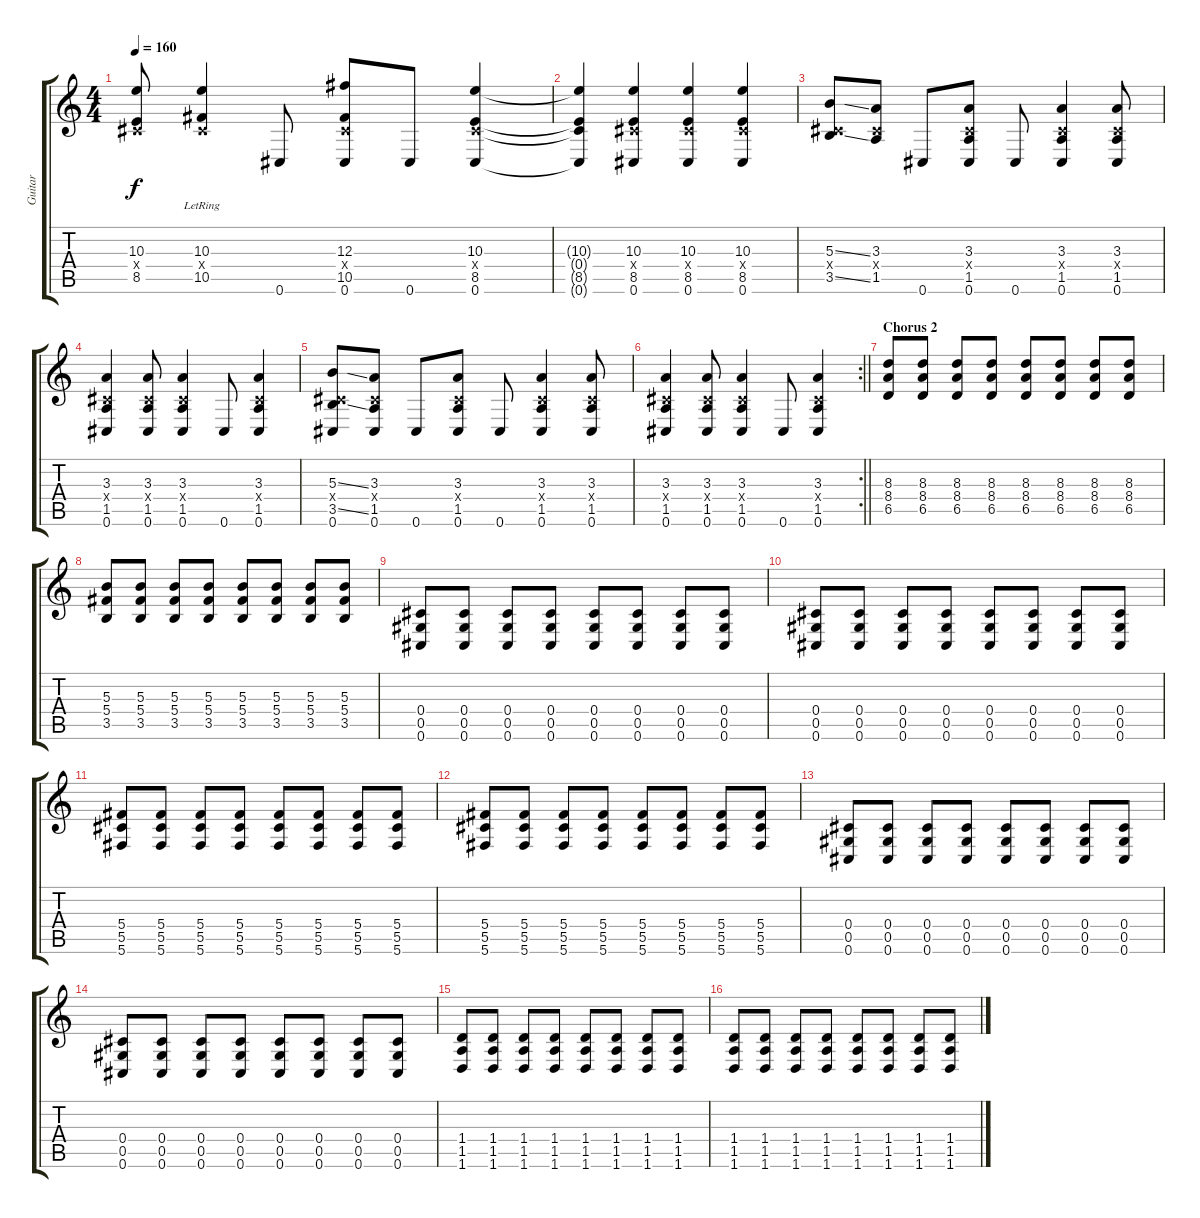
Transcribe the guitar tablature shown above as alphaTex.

\track ("Guitar" "Guitar") {instrument overdrivenguitar}
\staff {score tabs}
\tuning (Eb4 Bb3 Gb3 Db3 Ab2 Db2) {hide}
\ts (4 4)
\tempo 160
\clef g2
\ks c
(10.3 0.4{x} 8.5).8{dy f} (10.3{lr} 0.4{x} 10.5{lr}).4 0.6.8 (12.3 0.4{x} 10.5 0.6).8 0.6.8 (10.3 0.4{x} 8.5 0.6).4 |
(10.3{t} 0.4{t} 8.5{t} 0.6{t}).4 (10.3 0.4{x} 8.5 0.6).4 (10.3 0.4{x} 8.5 0.6).4 (10.3 0.4{x} 8.5 0.6).4 |
(5.3{ss} 0.4{x} 3.5{ss}).8 (3.3 0.4{x} 1.5).8 0.6.8 (3.3 0.4{x} 1.5 0.6).8 0.6.8 (3.3 0.4{x} 1.5 0.6).4 (3.3 0.4{x} 1.5 0.6).8 |
(3.3 0.4{x} 1.5 0.6).4 (3.3 0.4{x} 1.5 0.6).8 (3.3 0.4{x} 1.5 0.6).4 0.6.8 (3.3 0.4{x} 1.5 0.6).4 |
(5.3{ss} 0.4{x} 3.5{ss} 0.6).8 (3.3 0.4{x} 1.5 0.6).8 0.6.8 (3.3 0.4{x} 1.5 0.6).8 0.6.8 (3.3 0.4{x} 1.5 0.6).4 (3.3 0.4{x} 1.5 0.6).8 |
\rc 2
\barLineRight lightlight
(3.3 0.4{x} 1.5 0.6).4 (3.3 0.4{x} 1.5 0.6).8 (3.3 0.4{x} 1.5 0.6).4 0.6.8 (3.3 0.4{x} 1.5 0.6).4 |
\section ("" "Chorus 2")
(8.3 8.4 6.5).8 (8.3 8.4 6.5).8 (8.3 8.4 6.5).8 (8.3 8.4 6.5).8 (8.3 8.4 6.5).8 (8.3 8.4 6.5).8 (8.3 8.4 6.5).8 (8.3 8.4 6.5).8 |
(5.3 5.4 3.5).8 (5.3 5.4 3.5).8 (5.3 5.4 3.5).8 (5.3 5.4 3.5).8 (5.3 5.4 3.5).8 (5.3 5.4 3.5).8 (5.3 5.4 3.5).8 (5.3 5.4 3.5).8 |
(0.4 0.5 0.6).8 (0.4 0.5 0.6).8 (0.4 0.5 0.6).8 (0.4 0.5 0.6).8 (0.4 0.5 0.6).8 (0.4 0.5 0.6).8 (0.4 0.5 0.6).8 (0.4 0.5 0.6).8 |
(0.4 0.5 0.6).8 (0.4 0.5 0.6).8 (0.4 0.5 0.6).8 (0.4 0.5 0.6).8 (0.4 0.5 0.6).8 (0.4 0.5 0.6).8 (0.4 0.5 0.6).8 (0.4 0.5 0.6).8 |
(5.4 5.5 5.6).8 (5.4 5.5 5.6).8 (5.4 5.5 5.6).8 (5.4 5.5 5.6).8 (5.4 5.5 5.6).8 (5.4 5.5 5.6).8 (5.4 5.5 5.6).8 (5.4 5.5 5.6).8 |
(5.4 5.5 5.6).8 (5.4 5.5 5.6).8 (5.4 5.5 5.6).8 (5.4 5.5 5.6).8 (5.4 5.5 5.6).8 (5.4 5.5 5.6).8 (5.4 5.5 5.6).8 (5.4 5.5 5.6).8 |
(0.4 0.5 0.6).8 (0.4 0.5 0.6).8 (0.4 0.5 0.6).8 (0.4 0.5 0.6).8 (0.4 0.5 0.6).8 (0.4 0.5 0.6).8 (0.4 0.5 0.6).8 (0.4 0.5 0.6).8 |
(0.4 0.5 0.6).8 (0.4 0.5 0.6).8 (0.4 0.5 0.6).8 (0.4 0.5 0.6).8 (0.4 0.5 0.6).8 (0.4 0.5 0.6).8 (0.4 0.5 0.6).8 (0.4 0.5 0.6).8 |
(1.4 1.5 1.6).8 (1.4 1.5 1.6).8 (1.4 1.5 1.6).8 (1.4 1.5 1.6).8 (1.4 1.5 1.6).8 (1.4 1.5 1.6).8 (1.4 1.5 1.6).8 (1.4 1.5 1.6).8 |
(1.4 1.5 1.6).8 (1.4 1.5 1.6).8 (1.4 1.5 1.6).8 (1.4 1.5 1.6).8 (1.4 1.5 1.6).8 (1.4 1.5 1.6).8 (1.4 1.5 1.6).8 (1.4 1.5 1.6).8
